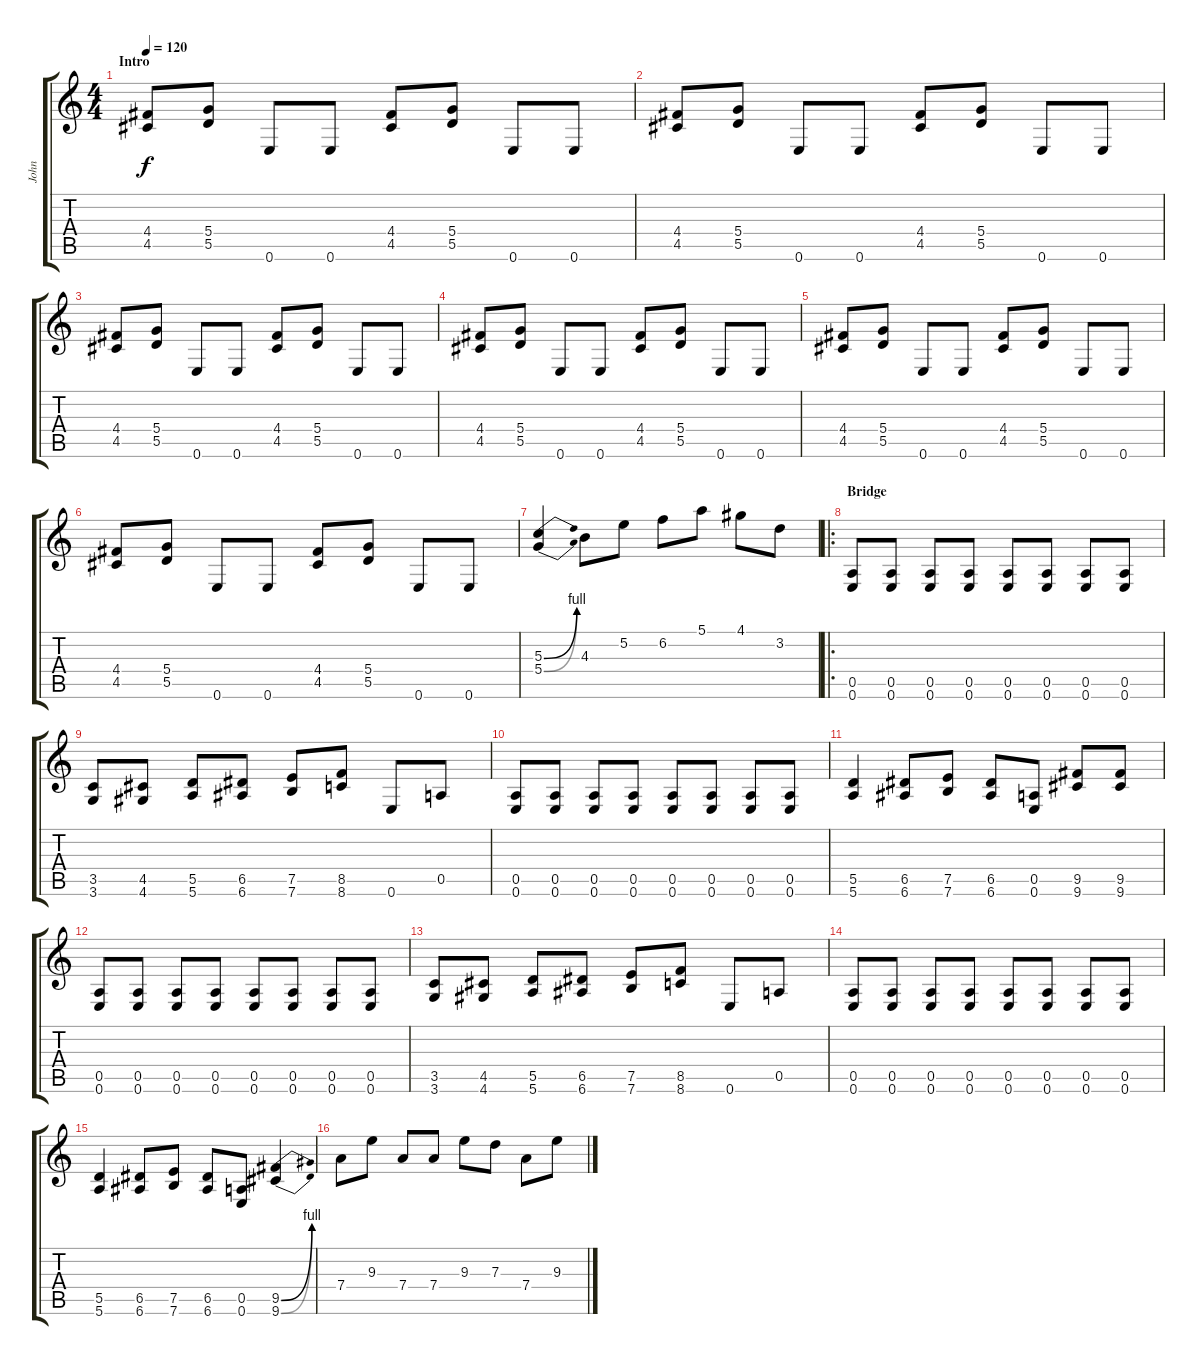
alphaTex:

\track ("John" "John") {instrument distortionguitar}
\staff {score tabs}
\tuning (E4 B3 G3 D3 A2 E2) {hide}
\ts (4 4)
\section ("" "Intro")
\tempo 120
\clef g2
\ks c
(4.4 4.5).8{dy f instrument distortionguitar} (5.4 5.5).8 0.6.8 0.6.8 (4.4 4.5).8 (5.4 5.5).8 0.6.8 0.6.8 |
(4.4 4.5).8 (5.4 5.5).8 0.6.8 0.6.8 (4.4 4.5).8 (5.4 5.5).8 0.6.8 0.6.8 |
(4.4 4.5).8 (5.4 5.5).8 0.6.8 0.6.8 (4.4 4.5).8 (5.4 5.5).8 0.6.8 0.6.8 |
(4.4 4.5).8 (5.4 5.5).8 0.6.8 0.6.8 (4.4 4.5).8 (5.4 5.5).8 0.6.8 0.6.8 |
(4.4 4.5).8 (5.4 5.5).8 0.6.8 0.6.8 (4.4 4.5).8 (5.4 5.5).8 0.6.8 0.6.8 |
(4.4 4.5).8 (5.4 5.5).8 0.6.8 0.6.8 (4.4 4.5).8 (5.4 5.5).8 0.6.8 0.6.8 |
(5.3{be (bend 0 0 60 4)} 5.4{be (bend 0 0 60 4)}).4 4.3.8 5.2.8 6.2.8 5.1.8 4.1.8 3.2.8 |
\ro
\section ("" "Bridge")
(0.5 0.6).8 (0.5 0.6).8 (0.5 0.6).8 (0.5 0.6).8 (0.5 0.6).8 (0.5 0.6).8 (0.5 0.6).8 (0.5 0.6).8 |
(3.5 3.6).8 (4.5 4.6).8 (5.5 5.6).8 (6.5 6.6).8 (7.5 7.6).8 (8.5 8.6).8 0.6.8 0.5.8 |
(0.5 0.6).8 (0.5 0.6).8 (0.5 0.6).8 (0.5 0.6).8 (0.5 0.6).8 (0.5 0.6).8 (0.5 0.6).8 (0.5 0.6).8 |
(5.5 5.6).4 (6.5 6.6).8 (7.5 7.6).8 (6.5 6.6).8 (0.5 0.6).8 (9.5 9.6).8 (9.5 9.6).8 |
(0.5 0.6).8 (0.5 0.6).8 (0.5 0.6).8 (0.5 0.6).8 (0.5 0.6).8 (0.5 0.6).8 (0.5 0.6).8 (0.5 0.6).8 |
(3.5 3.6).8 (4.5 4.6).8 (5.5 5.6).8 (6.5 6.6).8 (7.5 7.6).8 (8.5 8.6).8 0.6.8 0.5.8 |
(0.5 0.6).8 (0.5 0.6).8 (0.5 0.6).8 (0.5 0.6).8 (0.5 0.6).8 (0.5 0.6).8 (0.5 0.6).8 (0.5 0.6).8 |
(5.5 5.6).4 (6.5 6.6).8 (7.5 7.6).8 (6.5 6.6).8 (0.5 0.6).8 (9.5{be (bend 0 0 60 4)} 9.6{be (bend 0 0 60 4)}).4 |
7.4.8 9.3.8 7.4.8 7.4.8 9.3.8 7.3.8 7.4.8 9.3.8
